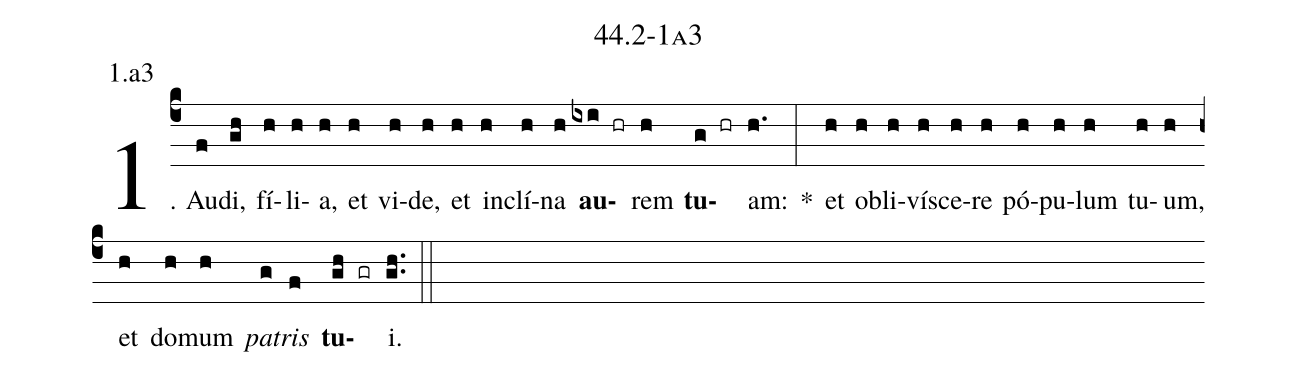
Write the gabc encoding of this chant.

name: 44.2-1a3;
annotation: 1.a3;
%%
(c4)1. Au(f)di,(gh) fí(h)li(h)a,(h) et(h) vi(h)de,(h) et(h) in(h)clí(h)na(h) <b>au</b>(ixi hr)rem(h) <b>tu</b>(g hr)am:(h.) *(:) et(h) ob(h)li(h)ví(h)sce(h)re(h) pó(h)pu(h)lum(h) tu(h)um,(h) et(h) do(h)mum(h) <i>pa</i>(g)<i>tris</i>(f) <b>tu</b>(gh gr)i.(gh..) (::)


%E(h) u(h) o(g) u(f) a(gh) e.(gh..) (::)
